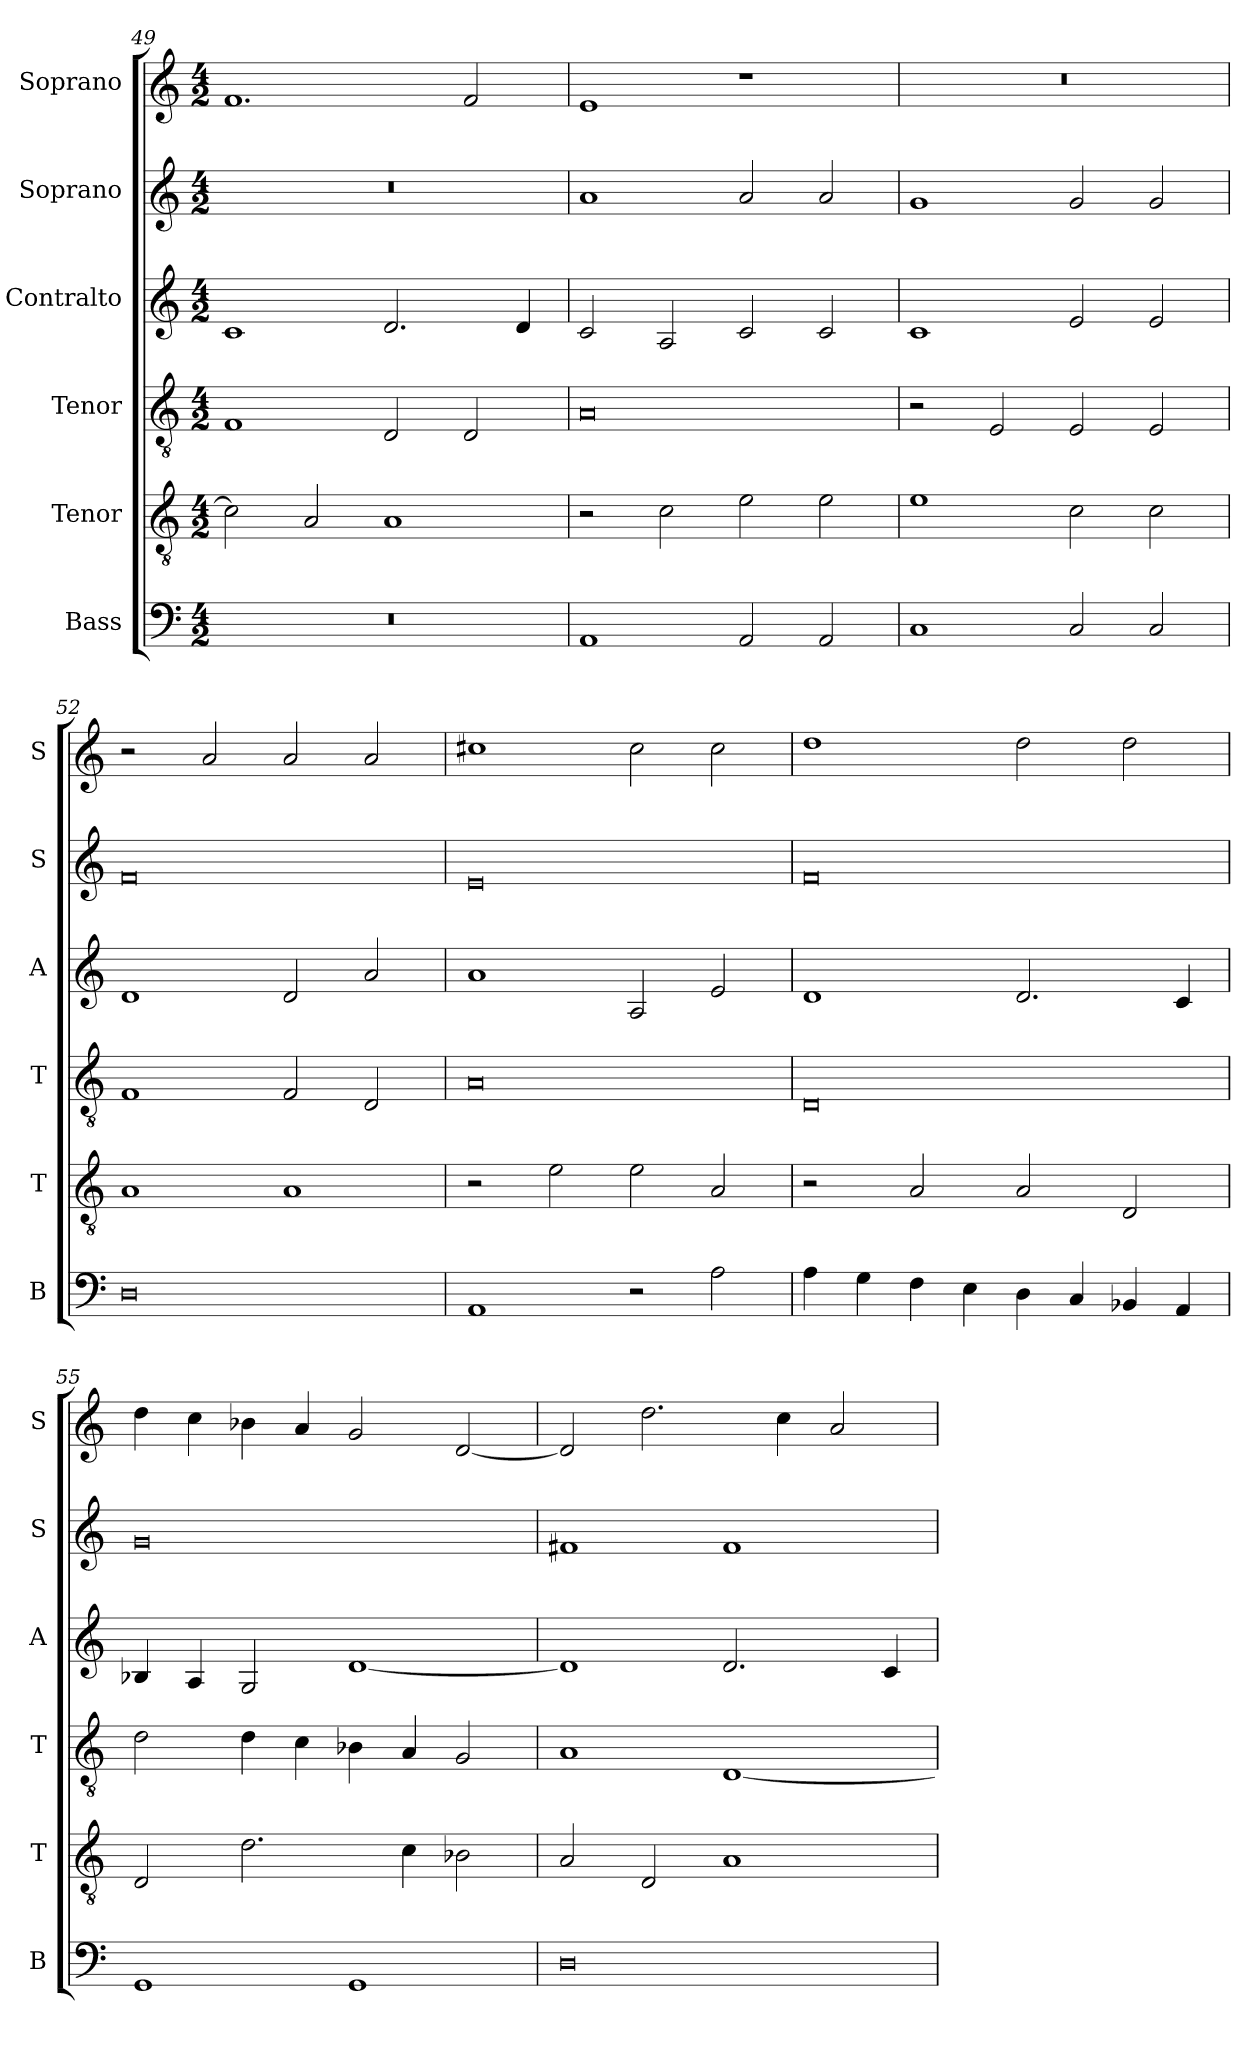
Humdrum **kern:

**kern	**kern	**kern	**kern	**kern	**kern
*part6	*part5	*part4	*part3	*part2	*part1
*staff6	*staff5	*staff4	*staff3	*staff2	*staff1
*I"Bass	*I"Tenor	*I"Tenor	*I"Contralto	*I"Soprano	*I"Soprano
*I'B	*I'T	*I'T	*I'A	*I'S	*I'S
*clefF4	*clefGv2	*clefGv2	*clefG2	*clefG2	*clefG2
*k[]	*k[]	*k[]	*k[]	*k[]	*k[]
*G:mix	*G:mix	*G:mix	*G:mix	*G:mix	*G:mix
*M4/2	*M4/2	*M4/2	*M4/2	*M4/2	*M4/2
=49	=49	=49	=49	=49	=49
0r	2c]	1F	1c	0r	1.f
.	2A	.	.	.	.
.	1A	2D	2.d	.	.
.	.	2D	.	.	2f
.	.	.	4d	.	.
=50	=50	=50	=50	=50	=50
1AA	2r	0A	2c	1a	1e
.	2c	.	2A	.	.
2AA	2e	.	2c	2a	1r
2AA	2e	.	2c	2a	.
=51	=51	=51	=51	=51	=51
1C	1e	2r	1c	1g	0r
.	.	2E	.	.	.
2C	2c	2E	2e	2g	.
2C	2c	2E	2e	2g	.
=52	=52	=52	=52	=52	=52
0D	1A	1F	1d	0f	2r
.	.	.	.	.	2a
.	1A	2F	2d	.	2a
.	.	2D	2a	.	2a
=53	=53	=53	=53	=53	=53
1AA	2r	0A	1a	0e	1cc#X
.	2e	.	.	.	.
2r	2e	.	2A	.	2cc#
2A	2A	.	2e	.	2cc#
=54	=54	=54	=54	=54	=54
4A	2r	0D	1d	0f	1dd
4G	.	.	.	.	.
4F	2A	.	.	.	.
4E	.	.	.	.	.
4D	2A	.	2.d	.	2dd
4C	.	.	.	.	.
4BB-X	2D	.	.	.	2dd
4AA	.	.	4c	.	.
=55	=55	=55	=55	=55	=55
1GG	2D	2d	4B-X	0g	4dd
.	.	.	4A	.	4cc
.	2.d	4d	2G	.	4b-X
.	.	4c	.	.	4a
1GG	.	4B-X	[1d	.	2g
.	4c	4A	.	.	.
.	2B-X	2G	.	.	[2d
=56	=56	=56	=56	=56	=56
0D	2A	1A	1d]	1f#X	2d]
.	2D	.	.	.	2.dd
.	1A	[1D	2.d	1f#	.
.	.	.	.	.	4cc
.	.	.	.	.	2a
.	.	.	4c	.	.
=	=	=	=	=	=
*-	*-	*-	*-	*-	*-
